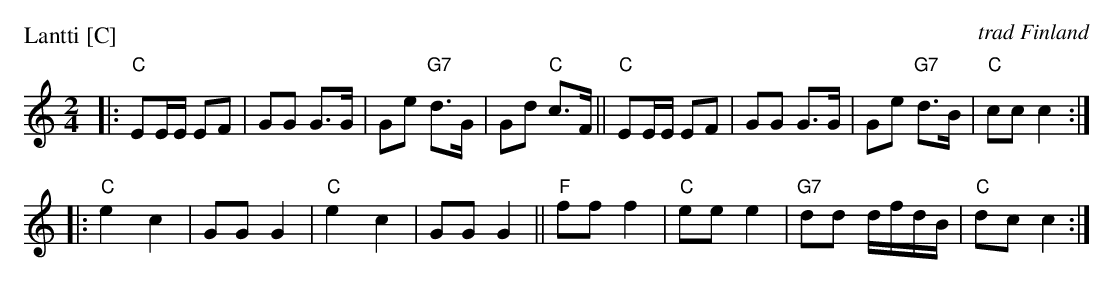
X:1
P: Lantti [C]
O: trad Finland
M: 2/4
L: 1/16
K: C
|: "C"E2EE E2F2 | G2G2 G3G | G2e2 "G7"d3G | G2d2 "C"c3F \
|| "C"E2EE E2F2 | G2G2 G3G | G2e2 "G7"d3B | "C"c2c2 c4 :|
|: "C"e4 c4 | G2G2 G4 | "C"e4 c4 | G2G2 G4 \
|| "F"f2f2 f4 | "C"e2e2 e4 | "G7"d2d2 dfdB | "C"d2c2 c4 :|
